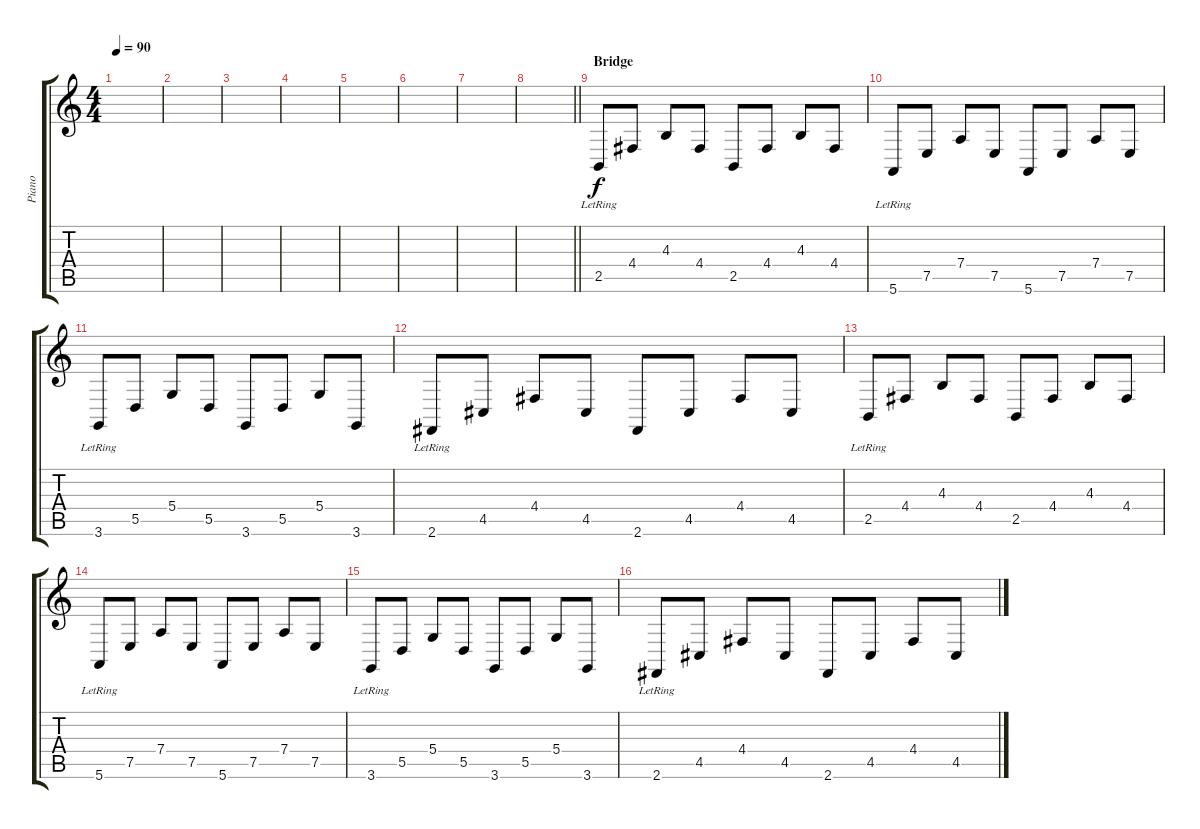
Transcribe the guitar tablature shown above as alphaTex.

\track ("Piano" "Piano") {instrument acousticgrandpiano}
\staff {score tabs}
\tuning (E4 B3 G3 D3 A2 E2) {hide}
\ts (4 4)
\tempo 90
\clef g2
\ks c
|
|
|
|
|
|
|
\barLineRight lightlight
|
\section ("" "Bridge ")
2.5{lr}.8 4.4.8 4.3.8 4.4.8 2.5.8 4.4.8 4.3.8 4.4.8 |
5.6{lr}.8 7.5.8 7.4.8 7.5.8 5.6.8 7.5.8 7.4.8 7.5.8 |
3.6{lr}.8 5.5.8 5.4.8 5.5.8 3.6.8 5.5.8 5.4.8 3.6.8 |
2.6{lr}.8 4.5.8 4.4.8 4.5.8 2.6.8 4.5.8 4.4.8 4.5.8 |
2.5{lr}.8 4.4.8 4.3.8 4.4.8 2.5.8 4.4.8 4.3.8 4.4.8 |
5.6{lr}.8 7.5.8 7.4.8 7.5.8 5.6.8 7.5.8 7.4.8 7.5.8 |
3.6{lr}.8 5.5.8 5.4.8 5.5.8 3.6.8 5.5.8 5.4.8 3.6.8 |
2.6{lr}.8 4.5.8 4.4.8 4.5.8 2.6.8 4.5.8 4.4.8 4.5.8
